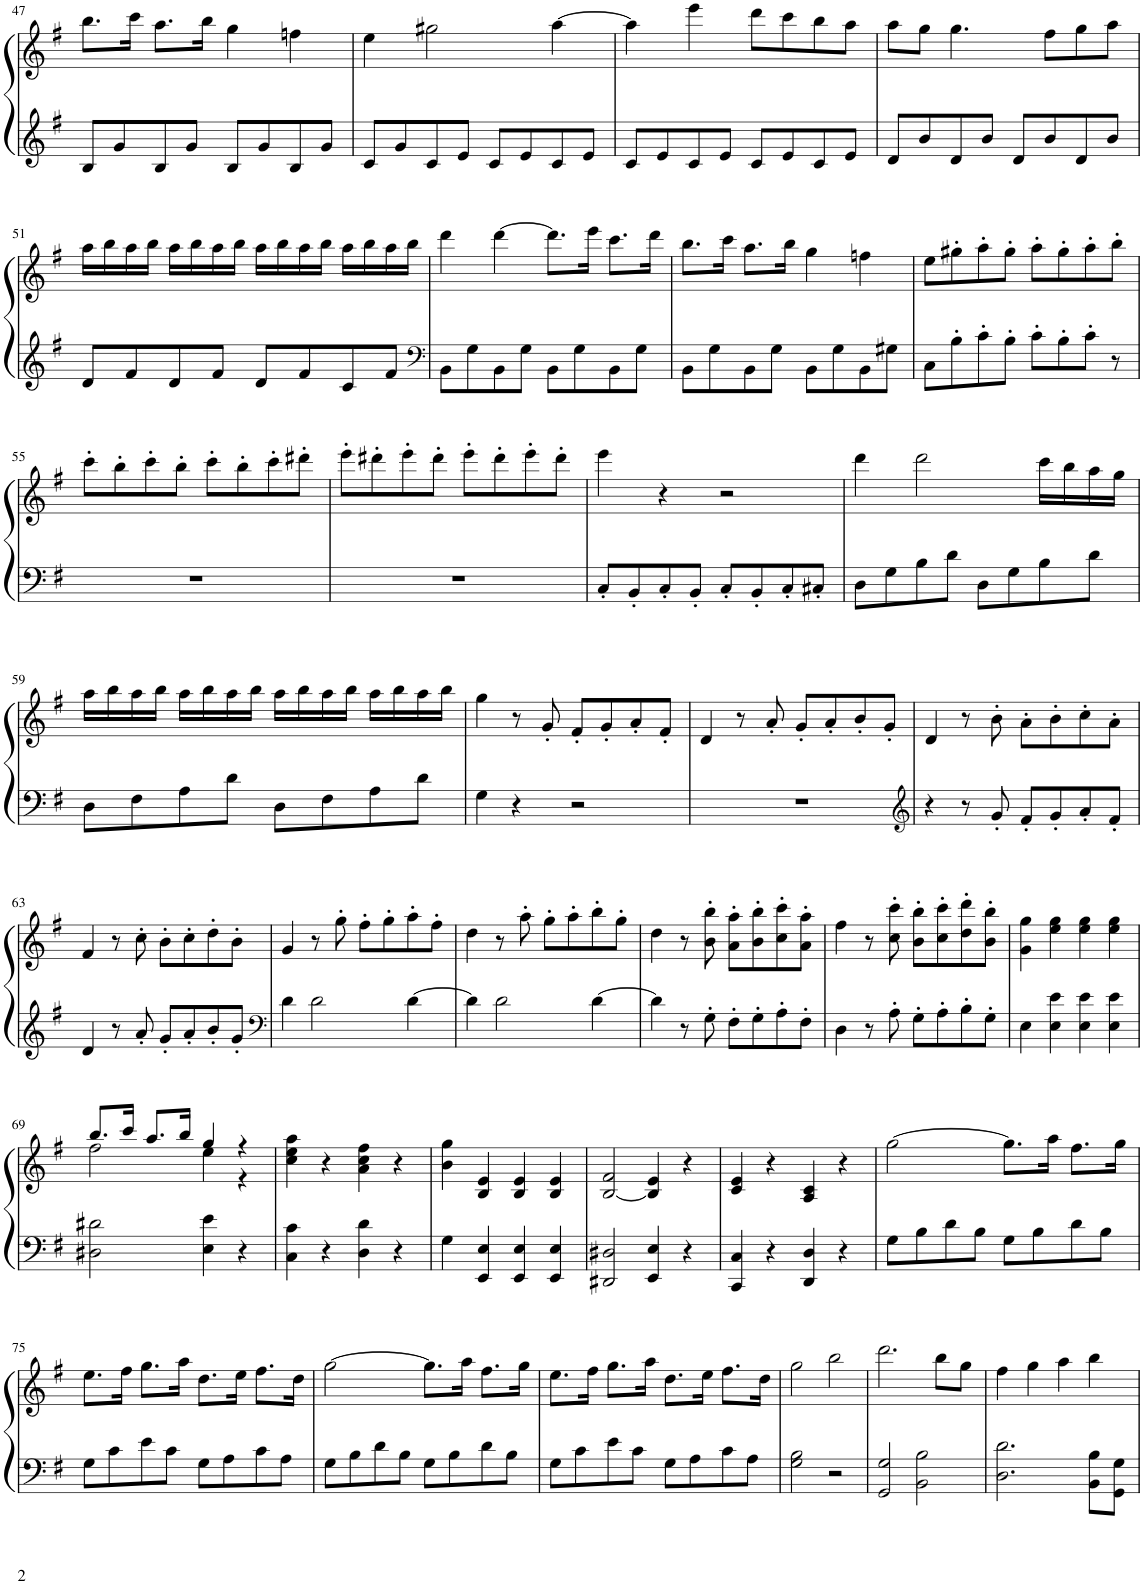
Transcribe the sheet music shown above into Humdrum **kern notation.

**kern	**kern
*part1	*part1
*staff2	*staff1
*I"Piano	*
*I'Pno	*
!!LO:PB:g=z
*clefG2	*clefG2
*k[f#]	*k[f#]
*M4/4	*M4/4
=47	=47
8B/L	8.bb\L
8g/	.
.	16ccc\Jk
8B/	8.aa\L
8g/J	.
.	16bb\Jk
8B/L	4gg\
8g/	.
8B/	4ffn\
8g/J	.
=48	=48
8c/L	4ee\
8g/	.
8c/	2gg#X\
8e/J	.
8c/L	.
8e/	.
8c/	[4aa\
8e/J	.
=49	=49
8c/L	4aa\]
8e/	.
8c/	4eee\
8e/J	.
8c/L	8ddd\L
8e/	8ccc\
8c/	8bb\
8e/J	8aa\J
=50	=50
8d/L	8aa\L
8b/	8gg\J
8d/	4.gg\
8b/J	.
8d/L	.
8b/	8ff#\L
8d/	8gg\
8b/J	8aa\J
!!LO:LB:g=z
=51	=51
8d/L	16aa\LL
.	16bb\
8f#/	16aa\
.	16bb\JJ
8d/	16aa\LL
.	16bb\
8f#/J	16aa\
.	16bb\JJ
8d/L	16aa\LL
.	16bb\
8f#/	16aa\
.	16bb\JJ
8c/	16aa\LL
.	16bb\
8f#/J	16aa\
.	16bb\JJ
=52	=52
*clefF4	*
8BB\L	4ddd\
8G\	.
8BB\	[4ddd\
8G\J	.
8BB\L	8.ddd\L]
8G\	.
.	16eee\Jk
8BB\	8.ccc\L
8G\J	.
.	16ddd\Jk
=53	=53
8BB\L	8.bb\L
8G\	.
.	16ccc\Jk
8BB\	8.aa\L
8G\J	.
.	16bb\Jk
8BB\L	4gg\
8G\	.
8BB\	4ffn\
8G#X\J	.
=54	=54
8C\L	8ee\L
8B'\	8gg#X'\
8c'\	8aa'\
8B'\J	8gg#'\J
8c'\L	8aa'\L
8B'\	8gg#'\
8c'\J	8aa'\
8r	8bb'\J
!!LO:LB:g=z
=55	=55
1r	8ccc'\L
.	8bb'\
.	8ccc'\
.	8bb'\J
.	8ccc'\L
.	8bb'\
.	8ccc'\
.	8ddd#X'\J
=56	=56
1r	8eee'\L
.	8ddd#X'\
.	8eee'\
.	8ddd#'\J
.	8eee'\L
.	8ddd#'\
.	8eee'\
.	8ddd#'\J
=57	=57
8C'/L	4eee\
8BB'/	.
8C'/	4r
8BB'/J	.
8C'/L	2r
8BB'/	.
8C'/	.
8C#X'/J	.
=58	=58
8D\L	4ddd\
8G\	.
8B\	2ddd\
8d\J	.
8D\L	.
8G\	.
8B\	16ccc\LL
.	16bb\
8d\J	16aa\
.	16gg\JJ
!!LO:LB:g=z
=59	=59
8D\L	16aa\LL
.	16bb\
8F#\	16aa\
.	16bb\JJ
8A\	16aa\LL
.	16bb\
8d\J	16aa\
.	16bb\JJ
8D\L	16aa\LL
.	16bb\
8F#\	16aa\
.	16bb\JJ
8A\	16aa\LL
.	16bb\
8d\J	16aa\
.	16bb\JJ
=60	=60
4G\	4gg\
4r	8r
.	8g'/
2r	8f#'/L
.	8g'/
.	8a'/
.	8f#'/J
=61	=61
1r	4d/
.	8r
.	8a'/
.	8g'/L
.	8a'/
.	8b'/
.	8g'/J
=62	=62
*clefG2	*
4r	4d/
8r	8r
8g'/	8b'\
8f#'/L	8a'\L
8g'/	8b'\
8a'/	8cc'\
8f#'/J	8a'\J
!!LO:LB:g=z
=63	=63
4d/	4f#/
8r	8r
8a'/	8cc'\
8g'/L	8b'\L
8a'/	8cc'\
8b'/	8dd'\
8g'/J	8b'\J
=64	=64
*clefF4	*
4d\	4g/
2d\	8r
.	8gg'\
.	8ff#'\L
.	8gg'\
[4d\	8aa'\
.	8ff#'\J
=65	=65
4d\]	4dd\
2d\	8r
.	8aa'\
.	8gg'\L
.	8aa'\
[4d\	8bb'\
.	8gg'\J
=66	=66
4d\]	4dd\
8r	8r
8G'\	8b\' 8bb\'
8F#'\L	8a\' 8aa\'L
8G'\	8b\' 8bb\'
8A'\	8cc\' 8ccc\'
8F#'\J	8a\' 8aa\'J
=67	=67
4D\	4ff#\
8r	8r
8A'\	8cc\' 8ccc\'
8G'\L	8b\' 8bb\'L
8A'\	8cc\' 8ccc\'
8B'\	8dd\' 8ddd\'
8G'\J	8b\' 8bb\'J
=68	=68
4E\	4g\ 4gg\
4E\ 4e\	4ee\ 4gg\
4E\ 4e\	4ee\ 4gg\
4E\ 4e\	4ee\ 4gg\
!!LO:LB:g=z
=69	=69
*	*^
2D#X\ 2d#X\	8.bb/L	2ff#\
.	16ccc/Jk	.
.	8.aa/L	.
.	16bb/Jk	.
4E\ 4e\	4gg/	4ee\
4r	4r	4r
*	*v	*v
=70	=70
4C\ 4c\	4cc\ 4ee\ 4aa\
4r	4r
4D\ 4d\	4a\ 4cc\ 4ff#\
4r	4r
=71	=71
4G\	4b\ 4gg\
4EE/ 4E/	4B/ 4e/
4EE/ 4E/	4B/ 4e/
4EE/ 4E/	4B/ 4e/
=72	=72
2DD#X/ 2D#X/	[2B/ 2f#/
4EE/ 4E/	4B/] 4e/
4r	4r
=73	=73
4CC/ 4C/	4c/ 4e/
4r	4r
4DD/ 4D/	4A/ 4c/
4r	4r
=74	=74
8G\L	[2gg\
8B\	.
8d\	.
8B\J	.
8G\L	8.gg\L]
8B\	.
.	16aa\Jk
8d\	8.ff#\L
8B\J	.
.	16gg\Jk
!!LO:LB:g=z
=75	=75
8G\L	8.ee\L
8c\	.
.	16ff#\Jk
8e\	8.gg\L
8c\J	.
.	16aa\Jk
8G\L	8.dd\L
8A\	.
.	16ee\Jk
8c\	8.ff#\L
8A\J	.
.	16dd\Jk
=76	=76
8G\L	[2gg\
8B\	.
8d\	.
8B\J	.
8G\L	8.gg\L]
8B\	.
.	16aa\Jk
8d\	8.ff#\L
8B\J	.
.	16gg\Jk
=77	=77
8G\L	8.ee\L
8c\	.
.	16ff#\Jk
8e\	8.gg\L
8c\J	.
.	16aa\Jk
8G\L	8.dd\L
8A\	.
.	16ee\Jk
8c\	8.ff#\L
8A\J	.
.	16dd\Jk
=78	=78
2G\ 2B\	2gg\
2r	2bb\
=79	=79
2GG/ 2G/	2.ddd\
2BB\ 2B\	.
.	8bb\L
.	8gg\J
=80	=80
2.D\ 2.d\	4ff#\
.	4gg\
.	4aa\
8BB\ 8B\L	4bb\
8GG\ 8G\J	.
=	=
*-	*-
